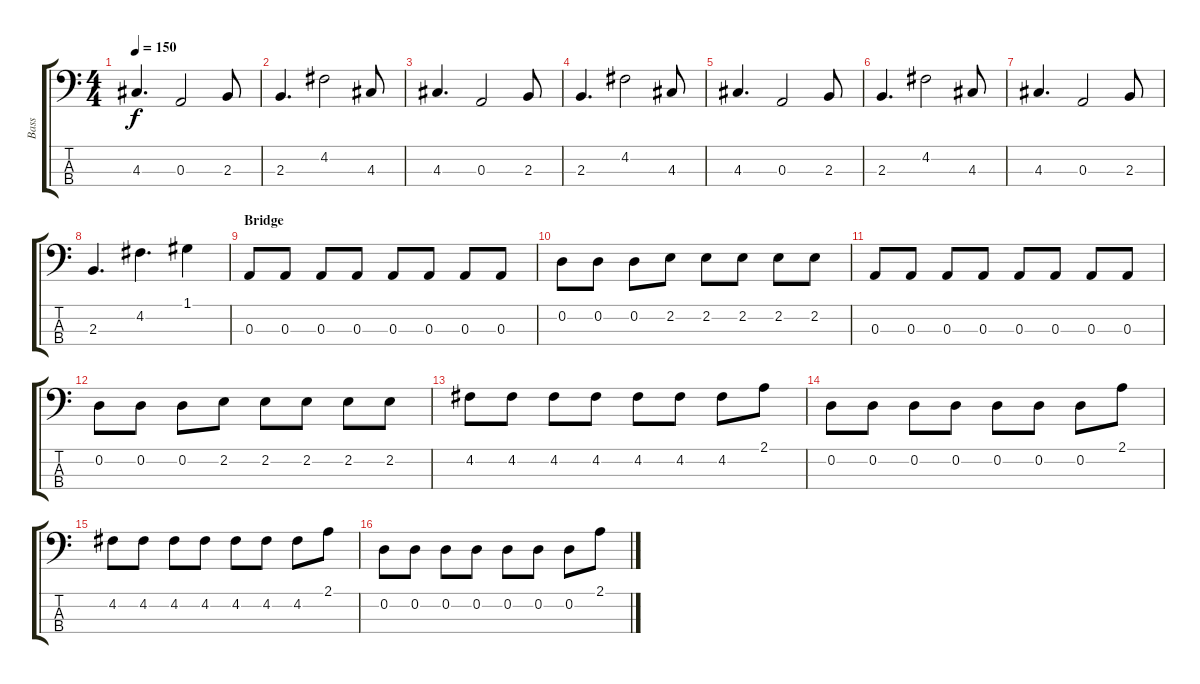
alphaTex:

\track ("Bass" "Bass") {instrument electricbassfinger}
\staff {score tabs}
\tuning (G2 D2 A1 E1) {hide}
\ts (4 4)
\tempo 150
\clef f4
\ks c
4.3.4{d dy f} 0.3.2 2.3.8 |
2.3.4{d} 4.2.2 4.3.8 |
4.3.4{d} 0.3.2 2.3.8 |
2.3.4{d} 4.2.2 4.3.8 |
4.3.4{d} 0.3.2 2.3.8 |
2.3.4{d} 4.2.2 4.3.8 |
4.3.4{d} 0.3.2 2.3.8 |
2.3.4{d} 4.2.4{d} 1.1.4 |
\section ("" "Bridge")
0.3.8 0.3.8 0.3.8 0.3.8 0.3.8 0.3.8 0.3.8 0.3.8 |
0.2.8 0.2.8 0.2.8 2.2.8 2.2.8 2.2.8 2.2.8 2.2.8 |
0.3.8 0.3.8 0.3.8 0.3.8 0.3.8 0.3.8 0.3.8 0.3.8 |
0.2.8 0.2.8 0.2.8 2.2.8 2.2.8 2.2.8 2.2.8 2.2.8 |
4.2.8 4.2.8 4.2.8 4.2.8 4.2.8 4.2.8 4.2.8 2.1.8 |
0.2.8 0.2.8 0.2.8 0.2.8 0.2.8 0.2.8 0.2.8 2.1.8 |
4.2.8 4.2.8 4.2.8 4.2.8 4.2.8 4.2.8 4.2.8 2.1.8 |
0.2.8 0.2.8 0.2.8 0.2.8 0.2.8 0.2.8 0.2.8 2.1.8
